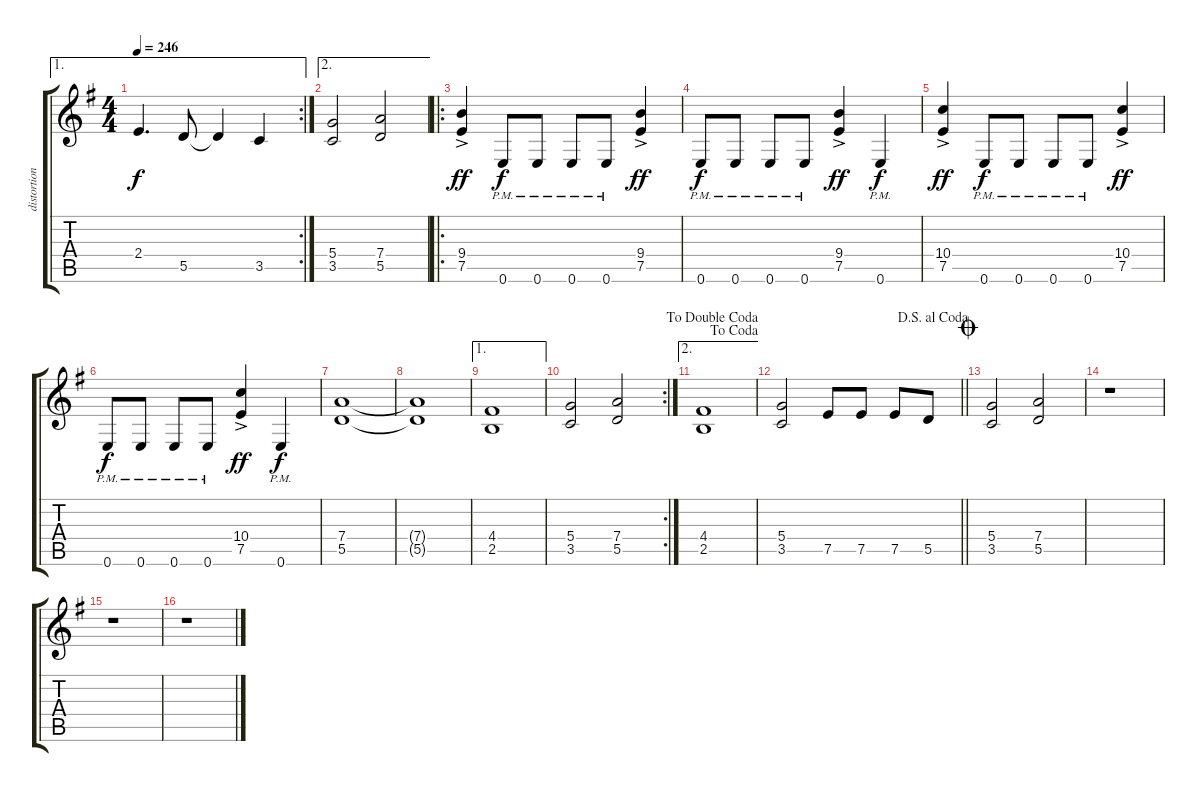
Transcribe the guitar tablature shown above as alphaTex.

\track ("distortion guitar" "distortion") {instrument distortionguitar}
\staff {score tabs}
\tuning (E4 B3 G3 D3 A2 E2) {hide}
\ae 1
\rc 2
\ts (4 4)
\tempo 246
\clef g2
\ks g
2.4.4{d dy f} 5.5.8 5.5{t}.4 3.5.4 |
\ae 2
(5.4 3.5).2 (7.4 5.5).2 |
\ro
(9.4{ac} 7.5{ac}).4{dy ff} 0.6{pm}.8{dy f} 0.6{pm}.8 0.6{pm}.8 0.6{pm}.8 (9.4{ac} 7.5{ac}).4{dy ff} |
0.6{pm}.8{dy f} 0.6{pm}.8 0.6{pm}.8 0.6{pm}.8 (9.4{ac} 7.5{ac}).4{dy ff} 0.6{pm}.4{dy f} |
(10.4{ac} 7.5{ac}).4{dy ff} 0.6{pm}.8{dy f} 0.6{pm}.8 0.6{pm}.8 0.6{pm}.8 (10.4{ac} 7.5{ac}).4{dy ff} |
0.6{pm}.8{dy f} 0.6{pm}.8 0.6{pm}.8 0.6{pm}.8 (10.4{ac} 7.5{ac}).4{dy ff} 0.6{pm}.4{dy f} |
(7.4 5.5).1 |
(7.4{t} 5.5{t}).1 |
\ae 1
(4.4 2.5).1 |
\rc 2
(5.4 3.5).2 (7.4 5.5).2 |
\ae 2
\jump dacoda
\jump dadoublecoda
(4.4 2.5).1 |
\jump dalsegnoalcoda
\barLineRight lightlight
(5.4 3.5).2 7.5.8 7.5.8 7.5.8 5.5.8 |
\jump coda
(5.4 3.5).2 (7.4 5.5).2 |
r.1 |
r.1 |
r.1
